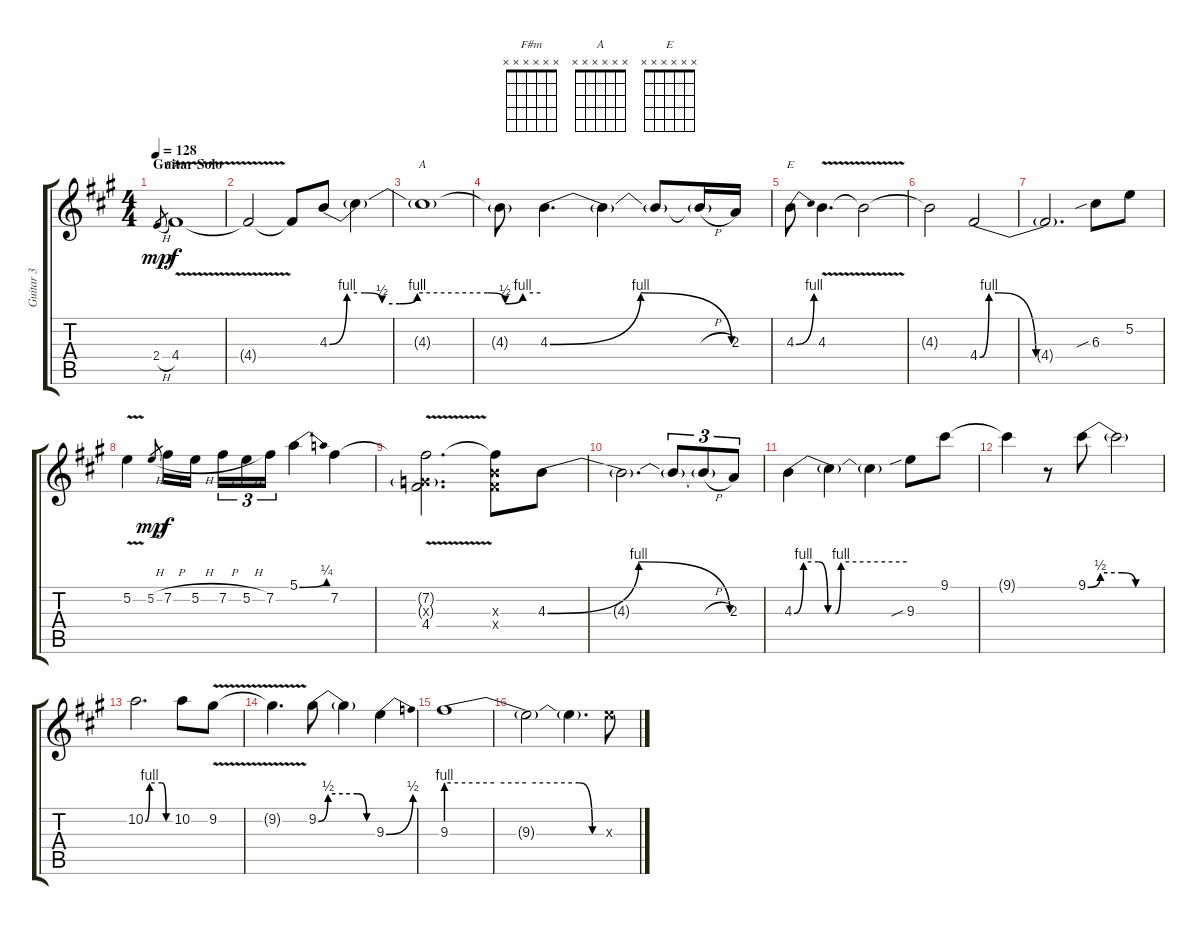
\track ("Guitar 3" "Guitar 3") {instrument overdrivenguitar}
\staff {score tabs}
\tuning (E4 B3 G3 D3 A2 E2) {hide}
\chord ("F#m" x x x x x x)
\chord ("A" x x x x x x)
\chord ("E" x x x x x x)
\ts (4 4)
\section ("" "Guitar Solo")
\tempo 128
\clef g2
\ks f#minor
2.4{h}.8{gr dy mp} 4.4{v}.1{ch "F#m" dy f} |
4.4{t}.2 4.4{t}.8 4.3{be (custom 0 0 5 4 10 4 15 2 20 2 25 4 45 4 50 2 55 4 60 4)}.8 4.3{t}.4 |
4.3{t}.1{ch "A"} |
4.3{t}.8 4.3{be (bendrelease 0 0 10 4 45 4 60 0)}.4{d} 4.3{t}.4 4.3{t}.8 4.3{h t}.16 2.3.16 |
4.3{be (bend 0 0 60 4)}.8{ch "E"} 4.3{v}.4{d} 4.3{t}.2 |
4.3{t}.2 4.4{be (custom 0 0 5 4 10 4 30 0 60 0)}.2 |
4.4{t}.2{d} 6.3{sib}.8 5.2.8 |
5.2{v}.4 5.2{h}.8{gr dy mp} 7.2{h}.16{dy f} 5.2{h}.16{beam splitsecondary} 7.2{h}.16{tu (3 2)} 5.2{h}.16{tu (3 2)} 7.2.16{tu (3 2)} 5.1{be (bend 0 0 60 1)}.4 7.2.4 |
(7.2{t} 0.3{g x} 4.4{v}).2{d} (7.2{t} 4.3{x} 4.4{x}).8 4.3{be (bendrelease 0 0 10 4 50 4 60 0)}.8 |
4.3{t}.2{d} 4.3{t}.8{tu (3 2)} 4.3{h t}.8{tu (3 2)} 2.3.8{tu (3 2)} |
4.3{be (custom 0 0 5 4 13 4 18 0 22 0 25 4 60 4)}.4 4.3{t}.4 4.3{t}.4 9.3{sib}.8 9.1.8 |
9.1{t}.4 r.8 9.1{be (custom 0 0 10 2 27 2 38 0 60 0)}.8 9.1{t}.2 |
10.2{be (custom 0 0 10 4 40 4 50 0 60 0)}.2{d} 10.2.8 9.2{v}.8 |
9.2{t}.4{d} 9.2{be (custom 0 0 10 2 40 2 50 0 60 0)}.8 9.2{t}.4 9.3{be (bend 0 0 60 2)}.4 |
9.3{be (custom 0 4 18 4 30 4 50 4 55 0 60 0)}.1 |
9.3{t}.2 9.3{t}.4{d} 9.3{x}.8
